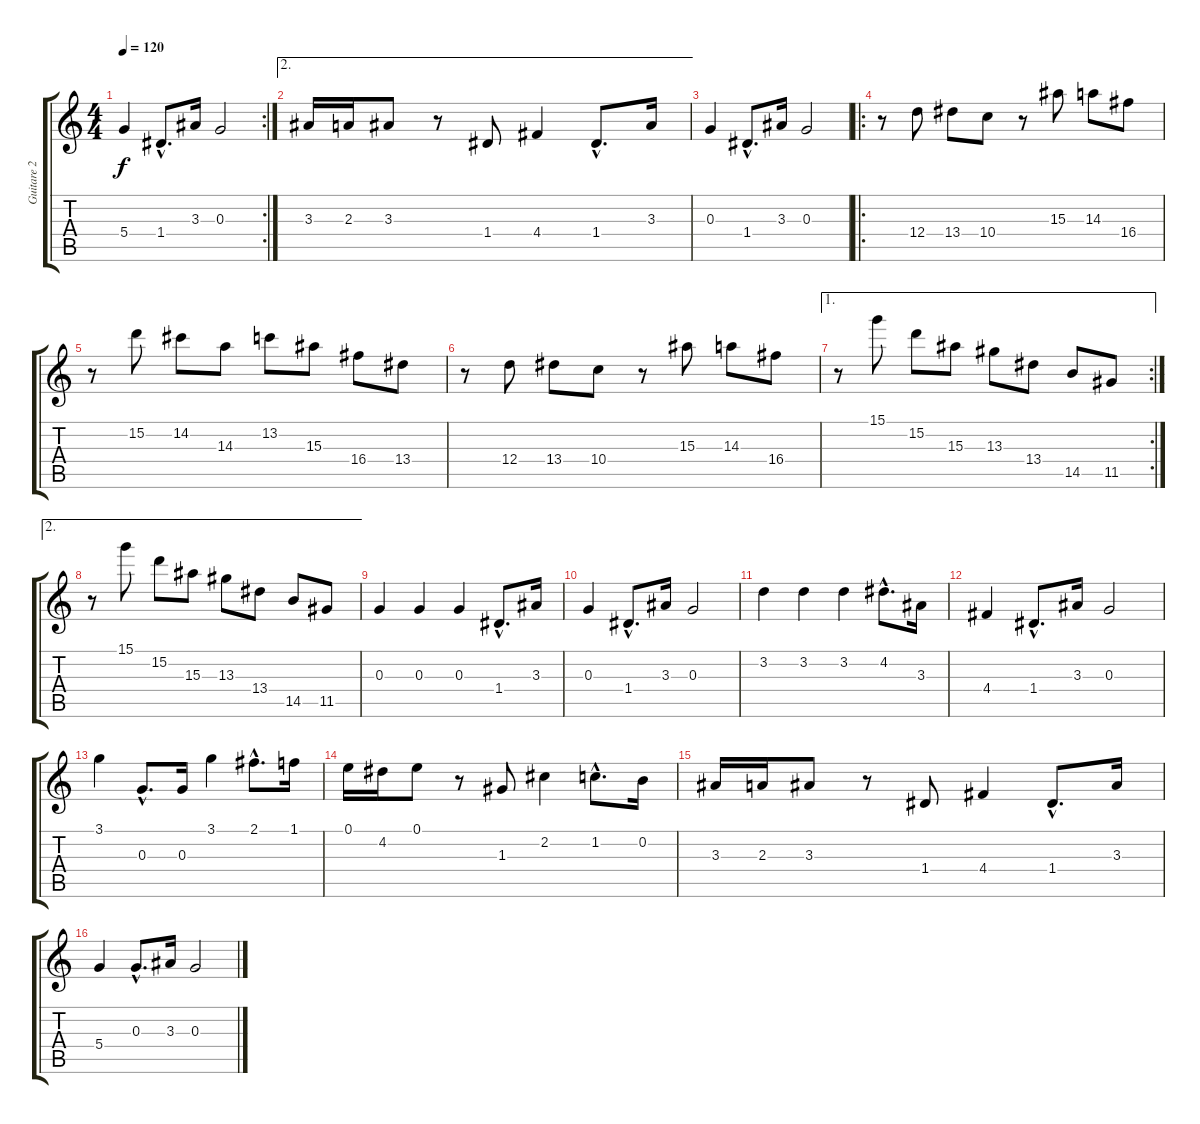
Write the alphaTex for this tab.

\track ("Guitare 2" "Guitare 2") {instrument distortionguitar}
\staff {score tabs}
\tuning (E4 B3 G3 D3 A2 E2) {hide}
\rc 2
\ts (4 4)
\tempo 120
\clef g2
\ks c
5.4.4{dy f} 1.4{hac}.8{d} 3.3.16 0.3.2 |
\ae 2
3.3.16 2.3.16 3.3.8 r.8 1.4.8 4.4.4 1.4{hac}.8{d} 3.3.16 |
0.3.4 1.4{hac}.8{d} 3.3.16 0.3.2 |
\ro
r.8 12.4.8 13.4.8 10.4.8 r.8 15.3.8 14.3.8 16.4.8 |
r.8 15.2.8 14.2.8 14.3.8 13.2.8 15.3.8 16.4.8 13.4.8 |
r.8 12.4.8 13.4.8 10.4.8 r.8 15.3.8 14.3.8 16.4.8 |
\ae 1
\rc 2
r.8 15.1.8 15.2.8 15.3.8 13.3.8 13.4.8 14.5.8 11.5.8 |
\ae 2
r.8 15.1.8 15.2.8 15.3.8 13.3.8 13.4.8 14.5.8 11.5.8 |
0.3.4 0.3.4 0.3.4 1.4{hac}.8{d} 3.3.16 |
0.3.4 1.4{hac}.8{d} 3.3.16 0.3.2 |
3.2.4 3.2.4 3.2.4 4.2{hac}.8{d} 3.3.16 |
4.4.4 1.4{hac}.8{d} 3.3.16 0.3.2 |
3.1.4 0.3{hac}.8{d} 0.3.16 3.1.4 2.1{hac}.8{d} 1.1.16 |
0.1.16 4.2.16 0.1.8 r.8 1.3.8 2.2.4 1.2{hac}.8{d} 0.2.16 |
3.3.16 2.3.16 3.3.8 r.8 1.4.8 4.4.4 1.4{hac}.8{d} 3.3.16 |
5.4.4 0.3{hac}.8{d} 3.3.16 0.3.2
